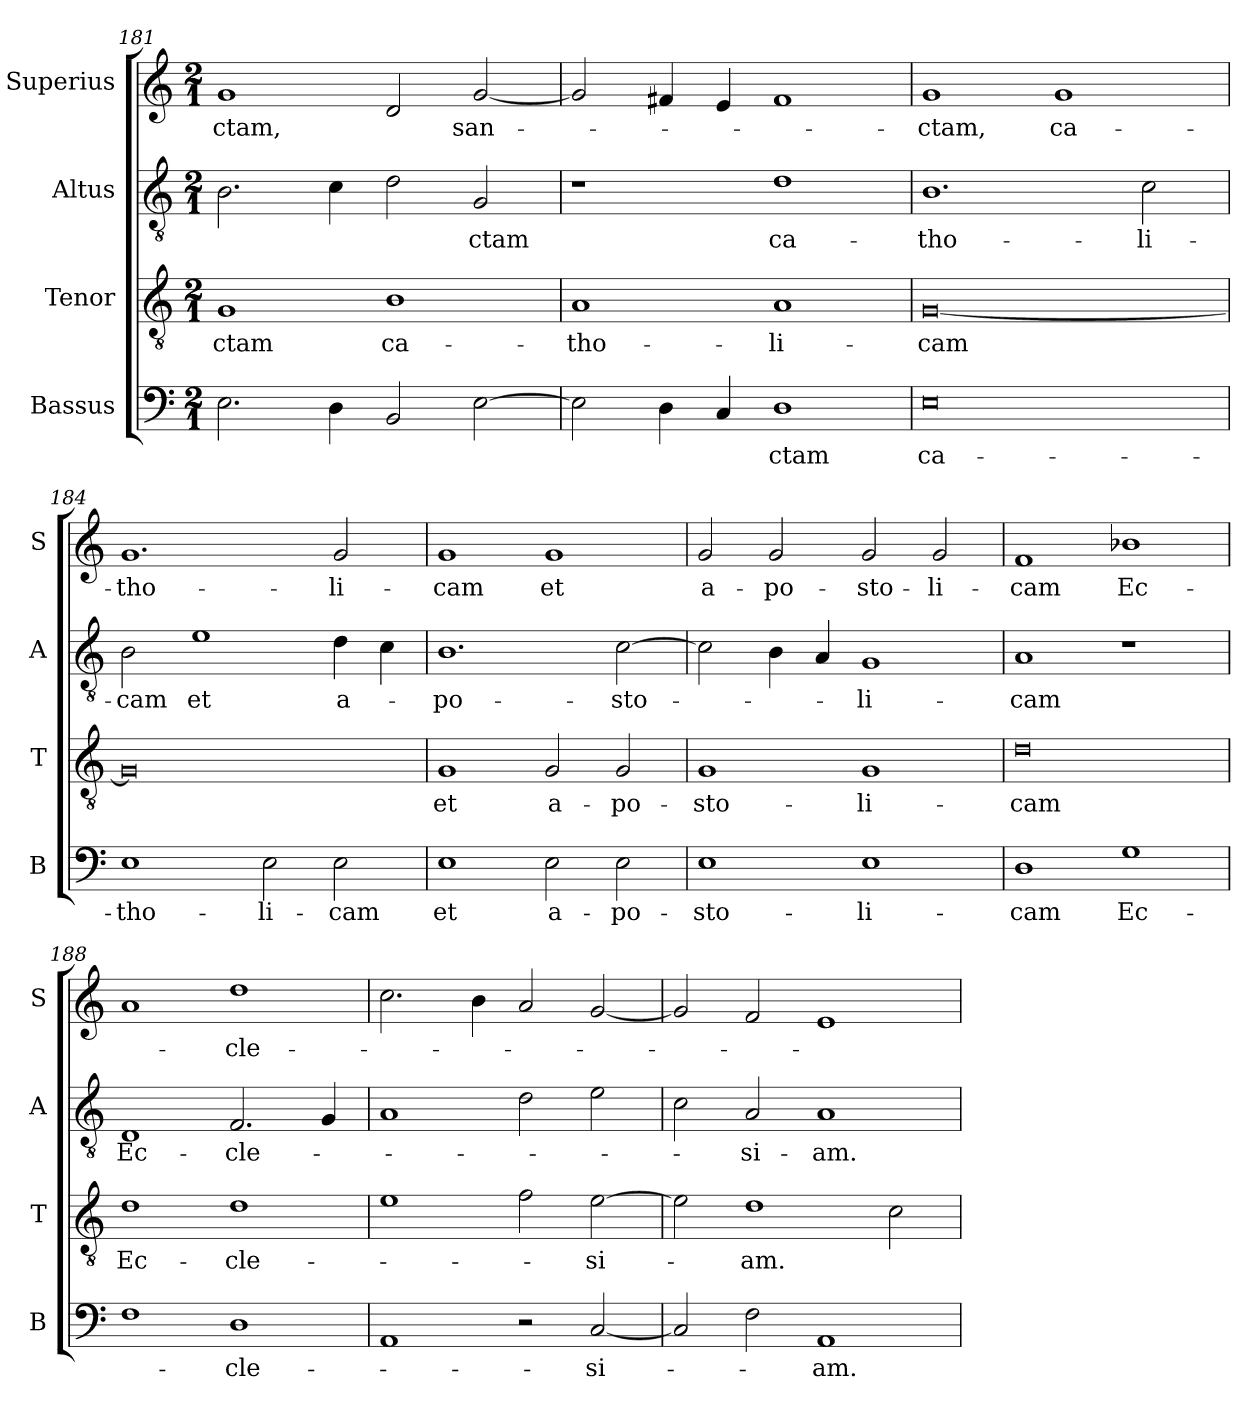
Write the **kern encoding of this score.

**kern	**text	**kern	**text	**kern	**text	**kern	**text
*part4	*part4	*part3	*part3	*part2	*part2	*part1	*part1
*staff4	*staff4	*staff3	*staff3	*staff2	*staff2	*staff1	*staff1
*I"Bassus	*	*I"Tenor	*	*I"Altus	*	*I"Superius	*
*I'B	*	*I'T	*	*I'A	*	*I'S	*
*clefF4	*	*clefGv2	*	*clefGv2	*	*clefG2	*
*k[]	*	*k[]	*	*k[]	*	*k[]	*
*M2/1	*	*M2/1	*	*M2/1	*	*M2/1	*
=181	=181	=181	=181	=181	=181	=181	=181
2.E	.	1G	-ctam	2.B	.	1g	-ctam,
4D	.	.	.	4c	.	.	.
2BB	.	1B	ca-	2d	.	2d	.
!	!	!	!	!	!	!	!LO:LY:i
[2E	.	.	.	2G	-ctam	[2g	san-
=182	=182	=182	=182	=182	=182	=182	=182
2E]	.	1A	-tho-	1r	.	2g]	.
4D	.	.	.	.	.	4f#i	.
4C	.	.	.	.	.	4e	.
1D	-ctam	1A	-li-	1d	ca-	1f#i	.
=183	=183	=183	=183	=183	=183	=183	=183
!	!	!	!	!	!	!	!LO:LY:i
0E	ca-	[0G	-cam	1.B	-tho-	1g	-ctam,
.	.	.	.	.	.	1g	ca-
.	.	.	.	2c	-li-	.	.
=184	=184	=184	=184	=184	=184	=184	=184
1E	-tho-	0G]	.	2B	-cam	1.g	-tho-
.	.	.	.	1e	et	.	.
2E	-li-	.	.	.	.	.	.
2E	-cam	.	.	4d	a-	2g	-li-
.	.	.	.	4c	.	.	.
=185	=185	=185	=185	=185	=185	=185	=185
1E	et	1G	et	1.B	-po-	1g	-cam
!	!	!	!	!	!	!	!LO:LY:i
2E	a-	2G	a-	.	.	1g	et
2E	-po-	2G	-po-	[2c	-sto-	.	.
=186	=186	=186	=186	=186	=186	=186	=186
!	!	!	!	!	!	!	!LO:LY:i
1E	-sto-	1G	-sto-	2c]	.	2g	a-
!	!	!	!	!	!	!	!LO:LY:i
.	.	.	.	4B	.	2g	-po-
.	.	.	.	4A	.	.	.
!	!	!	!	!	!	!	!LO:LY:i
1E	-li-	1G	-li-	1G	-li-	2g	-sto-
!	!	!	!	!	!	!	!LO:LY:i
.	.	.	.	.	.	2g	-li-
=187	=187	=187	=187	=187	=187	=187	=187
!	!	!	!	!	!	!	!LO:LY:i
1D	-cam	0d	-cam	1A	-cam	1f	-cam
!	!	!	!	!	!	!	!LO:LY:i
1G	Ec-	.	.	1r	.	1b-X	Ec-
=188	=188	=188	=188	=188	=188	=188	=188
1F	.	1d	Ec-	1D	Ec-	1a	.
!	!	!	!	!	!	!	!LO:LY:i
1D	-cle-	1d	-cle-	2.F	-cle-	1dd	-cle-
.	.	.	.	4G	.	.	.
=189	=189	=189	=189	=189	=189	=189	=189
1AA	.	1e	.	1A	.	2.cc	.
.	.	.	.	.	.	4b	.
2r	.	2f	.	2d	.	2a	.
[2C	-si-	[2e	-si-	2e	.	[2g	.
=190	=190	=190	=190	=190	=190	=190	=190
2C]	.	2e]	.	2c	.	2g]	.
2F	.	1d	-am.	2A	-si-	2f	.
1AA	-am.	.	.	1A	-am.	1e	.
.	.	2c	.	.	.	.	.
=	=	=	=	=	=	=	=
*-	*-	*-	*-	*-	*-	*-	*-
